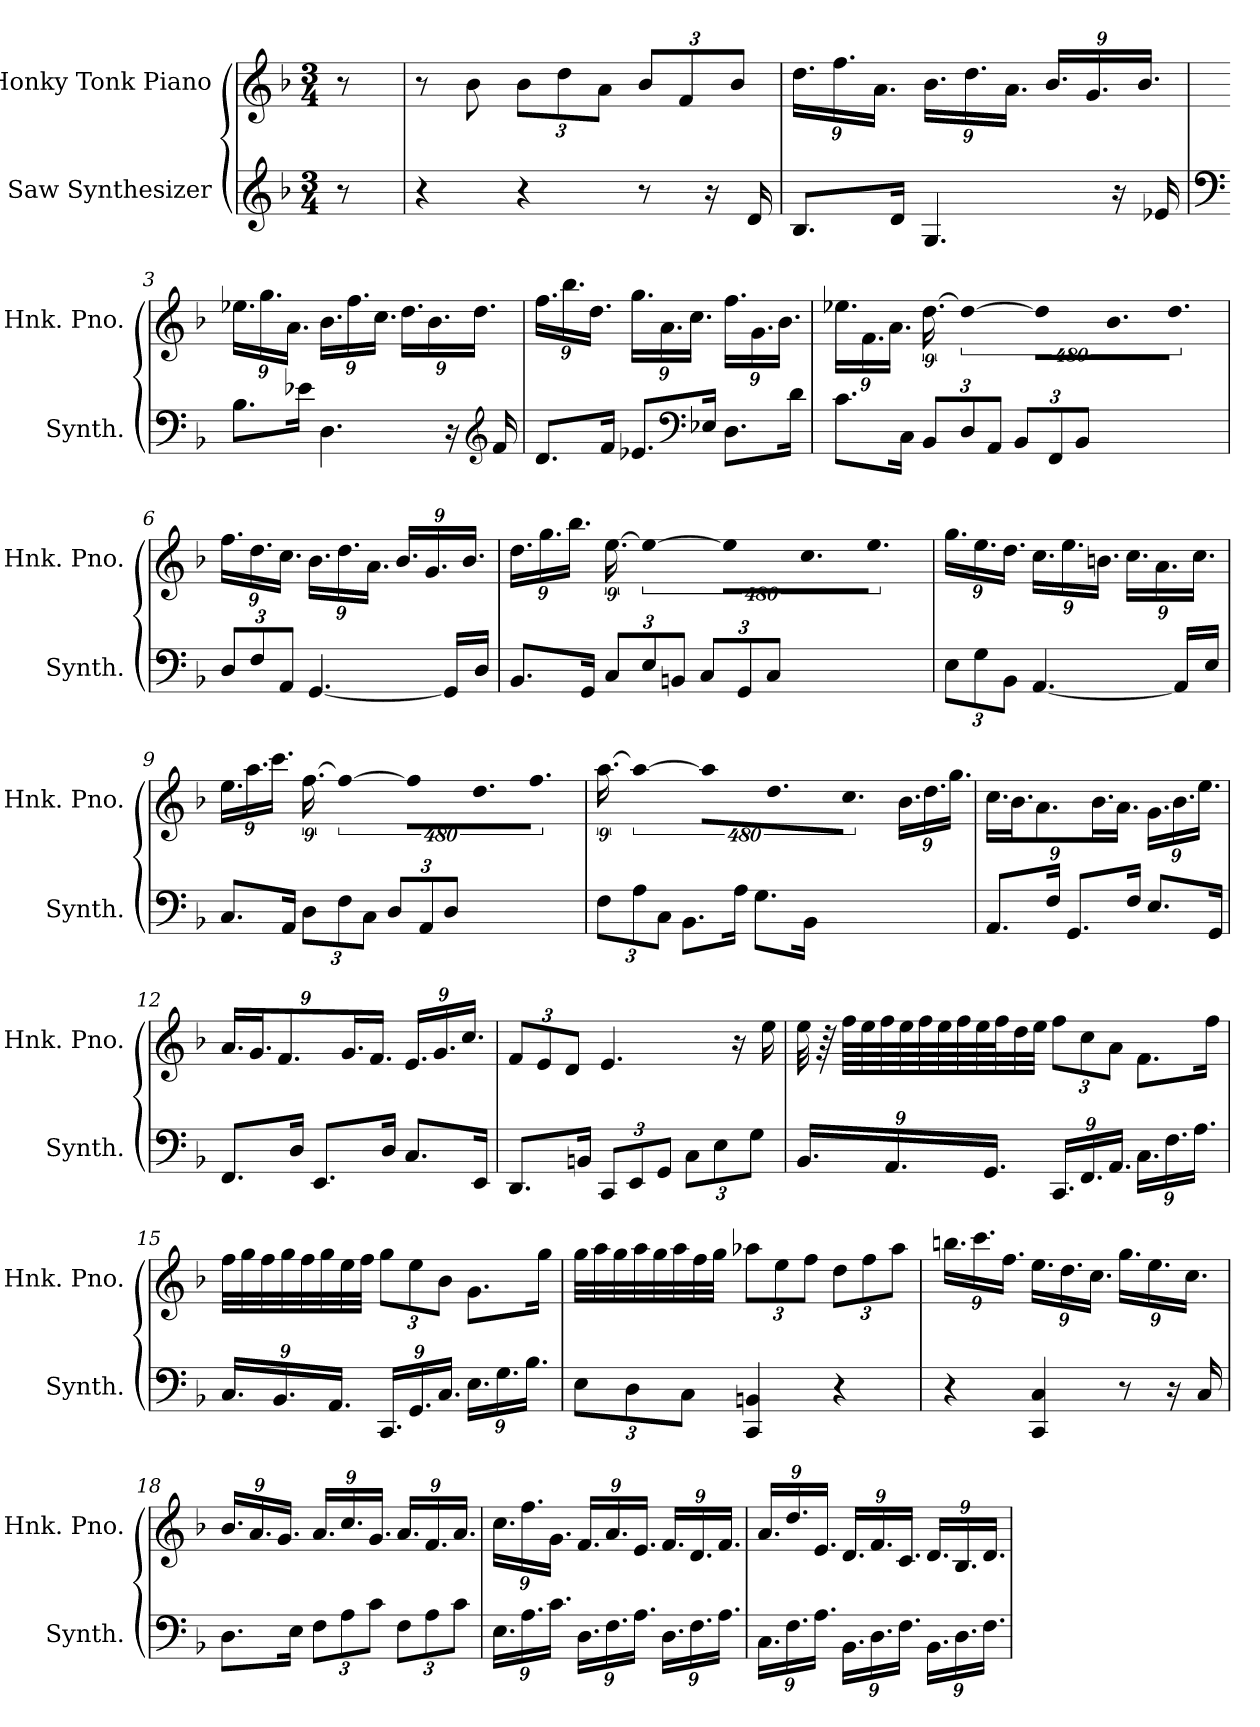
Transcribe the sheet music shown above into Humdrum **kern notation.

**kern	**kern
*part2	*part1
*staff2	*staff1
*I"Saw Synthesizer	*I"Honky Tonk Piano
*I'Synth.	*I'Hnk. Pno.
*clefG2	*clefG2
*k[b-]	*k[b-]
*M3/4	*M3/4
*MM140	*MM140
=	=
8r	8r
=1	=1
4r	8r
.	8b-\
*	*Xbrackettup
4r	12b-\L
.	12dd\
.	12a\J
8r	12b-/L
.	12f/
16r	.
.	12b-/J
16d/	.
=2	=2
8.B-/L	18.dd\LL
.	18.ff\
.	18.a\JJ
16d/Jk	.
4.G/	18.b-\LL
.	18.dd\
.	18.a\JJ
.	18.b-/LL
.	18.g/
16r	.
.	18.b-/JJ
16e-X/	.
!!LO:LB:g=z
=3	=3
*clefF4	*
8.B-\L	18.ee-X\LL
.	18.gg\
.	18.a\JJ
16e-X\Jk	.
4.D\	18.b-\LL
.	18.ff\
.	18.cc\JJ
.	18.dd\LL
.	18.b-\
16r	.
.	18.dd\JJ
*clefG2	*
16f/	.
=4	=4
8.d/L	18.ff\LL
.	18.bb-\
.	18.dd\JJ
16f/Jk	.
8.e-X/L	18.gg\LL
.	18.a\
.	18.cc\JJ
*clefF4	*
16E-X/Jk	.
8.D\L	18.ff\LL
.	18.g\
.	18.b-\JJ
16d\Jk	.
!!LO:LB:g=z
=5	=5
*	*brackettup
8.c\L	18.ee-X\LL
.	18.f\
.	18.a\JJ
16C\Jk	.
*Xbrackettup	*
12BB-/L	[18.dd\
!	!LO:N:vis=4
12D/	1920%427dd\_
12AA/J	.
12BB-/L	.
!	!LO:N:vis=32
.	1920%53dd\KLL]
12FF/	18.b-\
12BB-/J	18.dd\JJ
=6	=6
*	*Xbrackettup
12D/L	18.ff\LL
12F/	18.dd\
12AA/J	18.cc\JJ
[4.GG/	18.b-\LL
.	18.dd\
.	18.a\JJ
.	18.b-/LL
.	18.g/
16GG/LL]	.
.	18.b-/JJ
16D/JJ	.
=7	=7
*	*brackettup
8.BB-/L	18.dd\LL
.	18.gg\
.	18.bb-\JJ
16GG/Jk	.
12C/L	[18.ee\
!	!LO:N:vis=4
12E/	1920%427ee\_
12BBn/J	.
12C/L	.
!	!LO:N:vis=32
.	1920%53ee\KLL]
12GG/	18.cc\
12C/J	18.ee\JJ
!!LO:LB:g=z
=8	=8
*	*Xbrackettup
12E\L	18.gg\LL
12G\	18.ee\
12BB-\J	18.dd\JJ
[4.AA/	18.cc\LL
.	18.ee\
.	18.bn\JJ
.	18.cc\LL
.	18.a\
16AA/LL]	.
.	18.cc\JJ
16E/JJ	.
=9	=9
*	*brackettup
8.C/L	18.ee\LL
.	18.aa\
.	18.ccc\JJ
16AA/Jk	.
12D\L	[18.ff\
!	!LO:N:vis=4
12F\	1920%427ff\_
12C\J	.
12D/L	.
!	!LO:N:vis=32
.	1920%53ff\KLL]
12AA/	18.dd\
12D/J	18.ff\JJ
=10	=10
12F\L	[18.aa\
!	!LO:N:vis=4
12A\	1920%427aa\_
12C\J	.
8.BB-\L	.
!	!LO:N:vis=32
.	1920%53aa\KLL]
.	18.dd\
.	18.cc\JJ
16A\Jk	.
8.G\L	18.b-\LL
.	18.dd\
.	18.gg\JJ
16BB-\Jk	.
!!LO:LB:g=z
=11	=11
*	*Xbrackettup
8.AA/L	18.cc\LL
.	18.b-\J
.	9.a\
16F/Jk	.
8.GG/L	.
.	18.b-\L
.	18.a\JJ
16F/Jk	.
8.E/L	18.g\LL
.	18.b-\
.	18.ee\JJ
16GG/Jk	.
=12	=12
8.FF/L	18.a/LL
.	18.g/J
.	9.f/
16D/Jk	.
8.EE/L	.
.	18.g/L
.	18.f/JJ
16D/Jk	.
8.C/L	18.e/LL
.	18.g/
.	18.cc/JJ
16EE/Jk	.
=13	=13
8.DD/L	12f/L
.	12e/
.	12d/J
16BBn/Jk	.
12CC/L	4.e/
12EE/	.
12GG/J	.
12C\L	.
12E\	.
.	16r
12G\J	.
.	16ee\
!!LO:LB:g=z
=14	=14
18.BB-/LL	32ee\
.	64r
.	64ff\LLLL
.	64ee\
.	64ff\
18.AA/	.
.	64ee\
.	64ff\
.	64ee\
.	64ff\
.	64ee\
18.GG/JJ	.
.	64ff\J
.	32dd\
.	32ee\JJJ
18.CC/LL	12ff\L
18.FF/	12cc\
18.AA/JJ	12a\J
18.C\LL	8.f\L
18.F\	.
18.A\JJ	.
.	16ff\Jk
=15	=15
18.C/LL	32ff\LLL
.	32gg\
.	32ff\
18.BB-/	.
.	32gg\
.	32ff\
.	32gg\
18.AA/JJ	.
.	32ee\
.	32ff\JJJ
18.CC/LL	12gg\L
18.GG/	12ee\
18.C/JJ	12b-\J
18.E\LL	8.g\L
18.G\	.
18.B-\JJ	.
.	16gg\Jk
!!LO:PB:g=z
=16	=16
12E\L	32gg\LLL
.	32aa\
.	32gg\
12D\	.
.	32aa\
.	32gg\
.	32aa\
12C\J	.
.	32ff\
.	32gg\JJJ
4CC/ 4BBn/	12aa-X\L
.	12ee\
.	12ff\J
4r	12dd\L
.	12ff\
.	12aa-\J
=17	=17
4r	18.bbn\LL
.	18.ccc\
.	18.ff\JJ
4CC/ 4C/	18.ee\LL
.	18.dd\
.	18.cc\JJ
8r	18.gg\LL
.	18.ee\
16r	.
.	18.cc\JJ
16C/	.
=18	=18
8.D\L	18.b-/LL
.	18.a/
.	18.g/JJ
16E\Jk	.
12F\L	18.a/LL
12A\	18.cc/
12c\J	18.g/JJ
12F\L	18.a/LL
12A\	18.f/
12c\J	18.a/JJ
!!LO:LB:g=z
=19	=19
18.E\LL	18.cc\LL
18.A\	18.ff\
18.c\JJ	18.g\JJ
18.D\LL	18.f/LL
18.F\	18.a/
18.A\JJ	18.e/JJ
18.D\LL	18.f/LL
18.F\	18.d/
18.A\JJ	18.f/JJ
=20	=20
18.C\LL	18.a/LL
18.F\	18.dd/
18.A\JJ	18.e/JJ
18.BB-\LL	18.d/LL
18.D\	18.f/
18.F\JJ	18.c/JJ
18.BB-\LL	18.d/LL
18.D\	18.B-/
18.F\JJ	18.d/JJ
=	=
*-	*-
